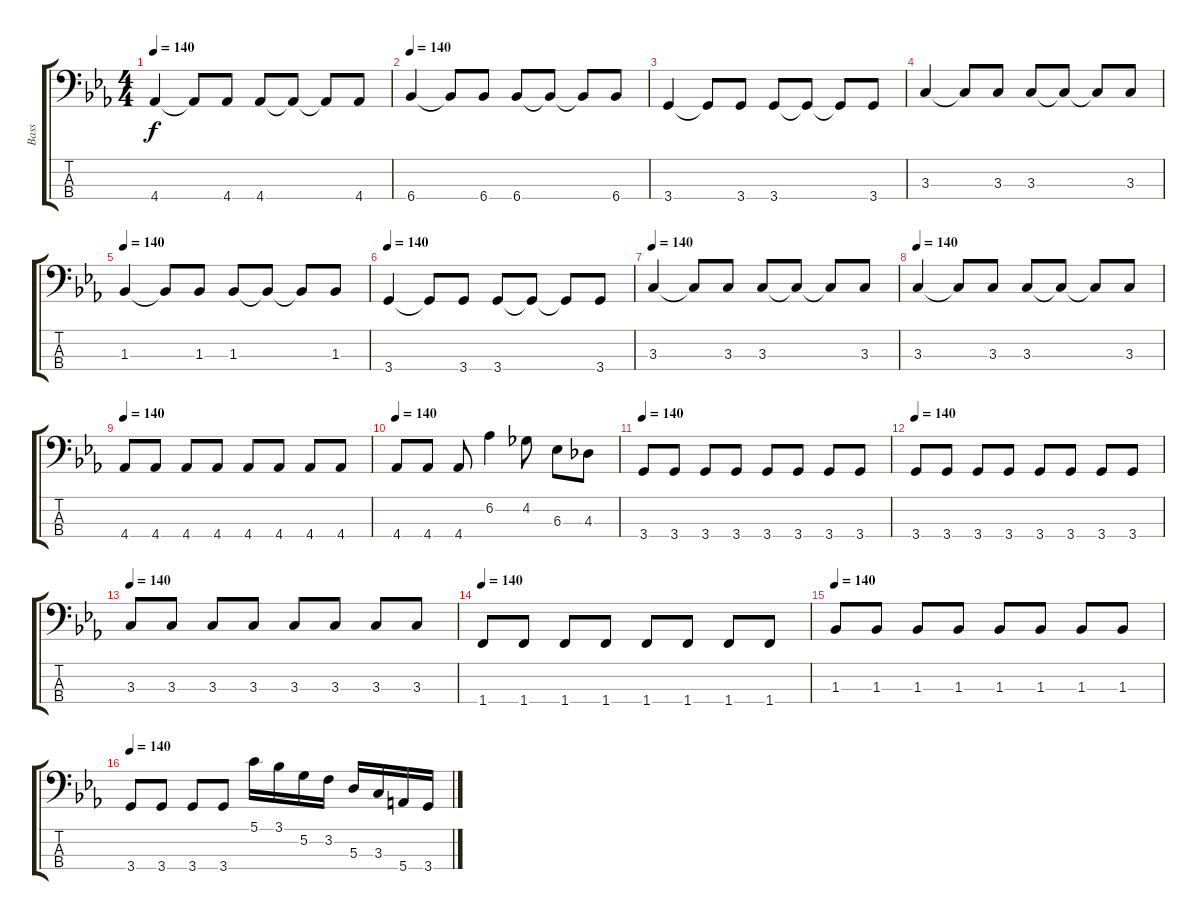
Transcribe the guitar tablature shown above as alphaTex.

\track ("Bass" "Bass") {instrument electricbasspick}
\staff {score tabs}
\tuning (G2 D2 A1 E1) {hide}
\ts (4 4)
\tempo 140
\clef f4
\ks eb
4.4.4{dy f} 4.4{t}.8 4.4.8 4.4.8 4.4{t}.8 4.4{t}.8 4.4.8 |
\tempo 140
6.4.4 6.4{t}.8 6.4.8 6.4.8 6.4{t}.8 6.4{t}.8 6.4.8 |
3.4.4 3.4{t}.8 3.4.8 3.4.8 3.4{t}.8 3.4{t}.8 3.4.8 |
3.3.4 3.3{t}.8 3.3.8 3.3.8 3.3{t}.8 3.3{t}.8 3.3.8 |
\tempo 140
1.3.4 1.3{t}.8 1.3.8 1.3.8 1.3{t}.8 1.3{t}.8 1.3.8 |
\tempo 140
3.4.4 3.4{t}.8 3.4.8 3.4.8 3.4{t}.8 3.4{t}.8 3.4.8 |
\tempo 140
3.3.4 3.3{t}.8 3.3.8 3.3.8 3.3{t}.8 3.3{t}.8 3.3.8 |
\tempo 140
3.3.4 3.3{t}.8 3.3.8 3.3.8 3.3{t}.8 3.3{t}.8 3.3.8 |
\tempo 140
4.4.8 4.4.8 4.4.8 4.4.8 4.4.8 4.4.8 4.4.8 4.4.8 |
\tempo 140
4.4.8 4.4.8 4.4.8 6.2.4 4.2.8 6.3.8 4.3.8 |
\tempo 140
3.4.8 3.4.8 3.4.8 3.4.8 3.4.8 3.4.8 3.4.8 3.4.8 |
\tempo 140
3.4.8 3.4.8 3.4.8 3.4.8 3.4.8 3.4.8 3.4.8 3.4.8 |
\tempo 140
3.3.8 3.3.8 3.3.8 3.3.8 3.3.8 3.3.8 3.3.8 3.3.8 |
\tempo 140
1.4.8 1.4.8 1.4.8 1.4.8 1.4.8 1.4.8 1.4.8 1.4.8 |
\tempo 140
1.3.8 1.3.8 1.3.8 1.3.8 1.3.8 1.3.8 1.3.8 1.3.8 |
\tempo 140
3.4.8 3.4.8 3.4.8 3.4.8 5.1.16 3.1.16 5.2.16 3.2.16 5.3.16 3.3.16 5.4.16 3.4.16
